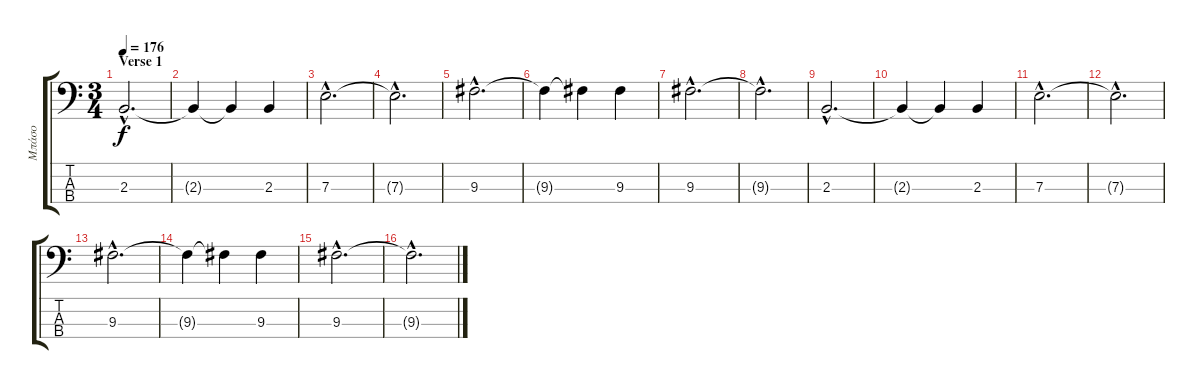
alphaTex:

\track ("Μπάσο" "Μπάσο") {instrument electricbassfinger}
\staff {score tabs}
\tuning (G2 D2 A1 E1) {hide}
\ts (3 4)
\section ("" "Verse 1")
\tempo 176
\clef f4
\ks c
2.3{hac}.2{d dy f} |
2.3{t}.4 2.3{t}.4 2.3.4 |
7.3{hac}.2{d} |
7.3{hac t}.2{d} |
9.3{hac}.2{d} |
9.3{t}.4 9.3{t}.4 9.3.4 |
9.3{hac}.2{d} |
9.3{hac t}.2{d} |
2.3{hac}.2{d} |
2.3{t}.4 2.3{t}.4 2.3.4 |
7.3{hac}.2{d} |
7.3{hac t}.2{d} |
9.3{hac}.2{d} |
9.3{t}.4 9.3{t}.4 9.3.4 |
9.3{hac}.2{d} |
9.3{hac t}.2{d}
